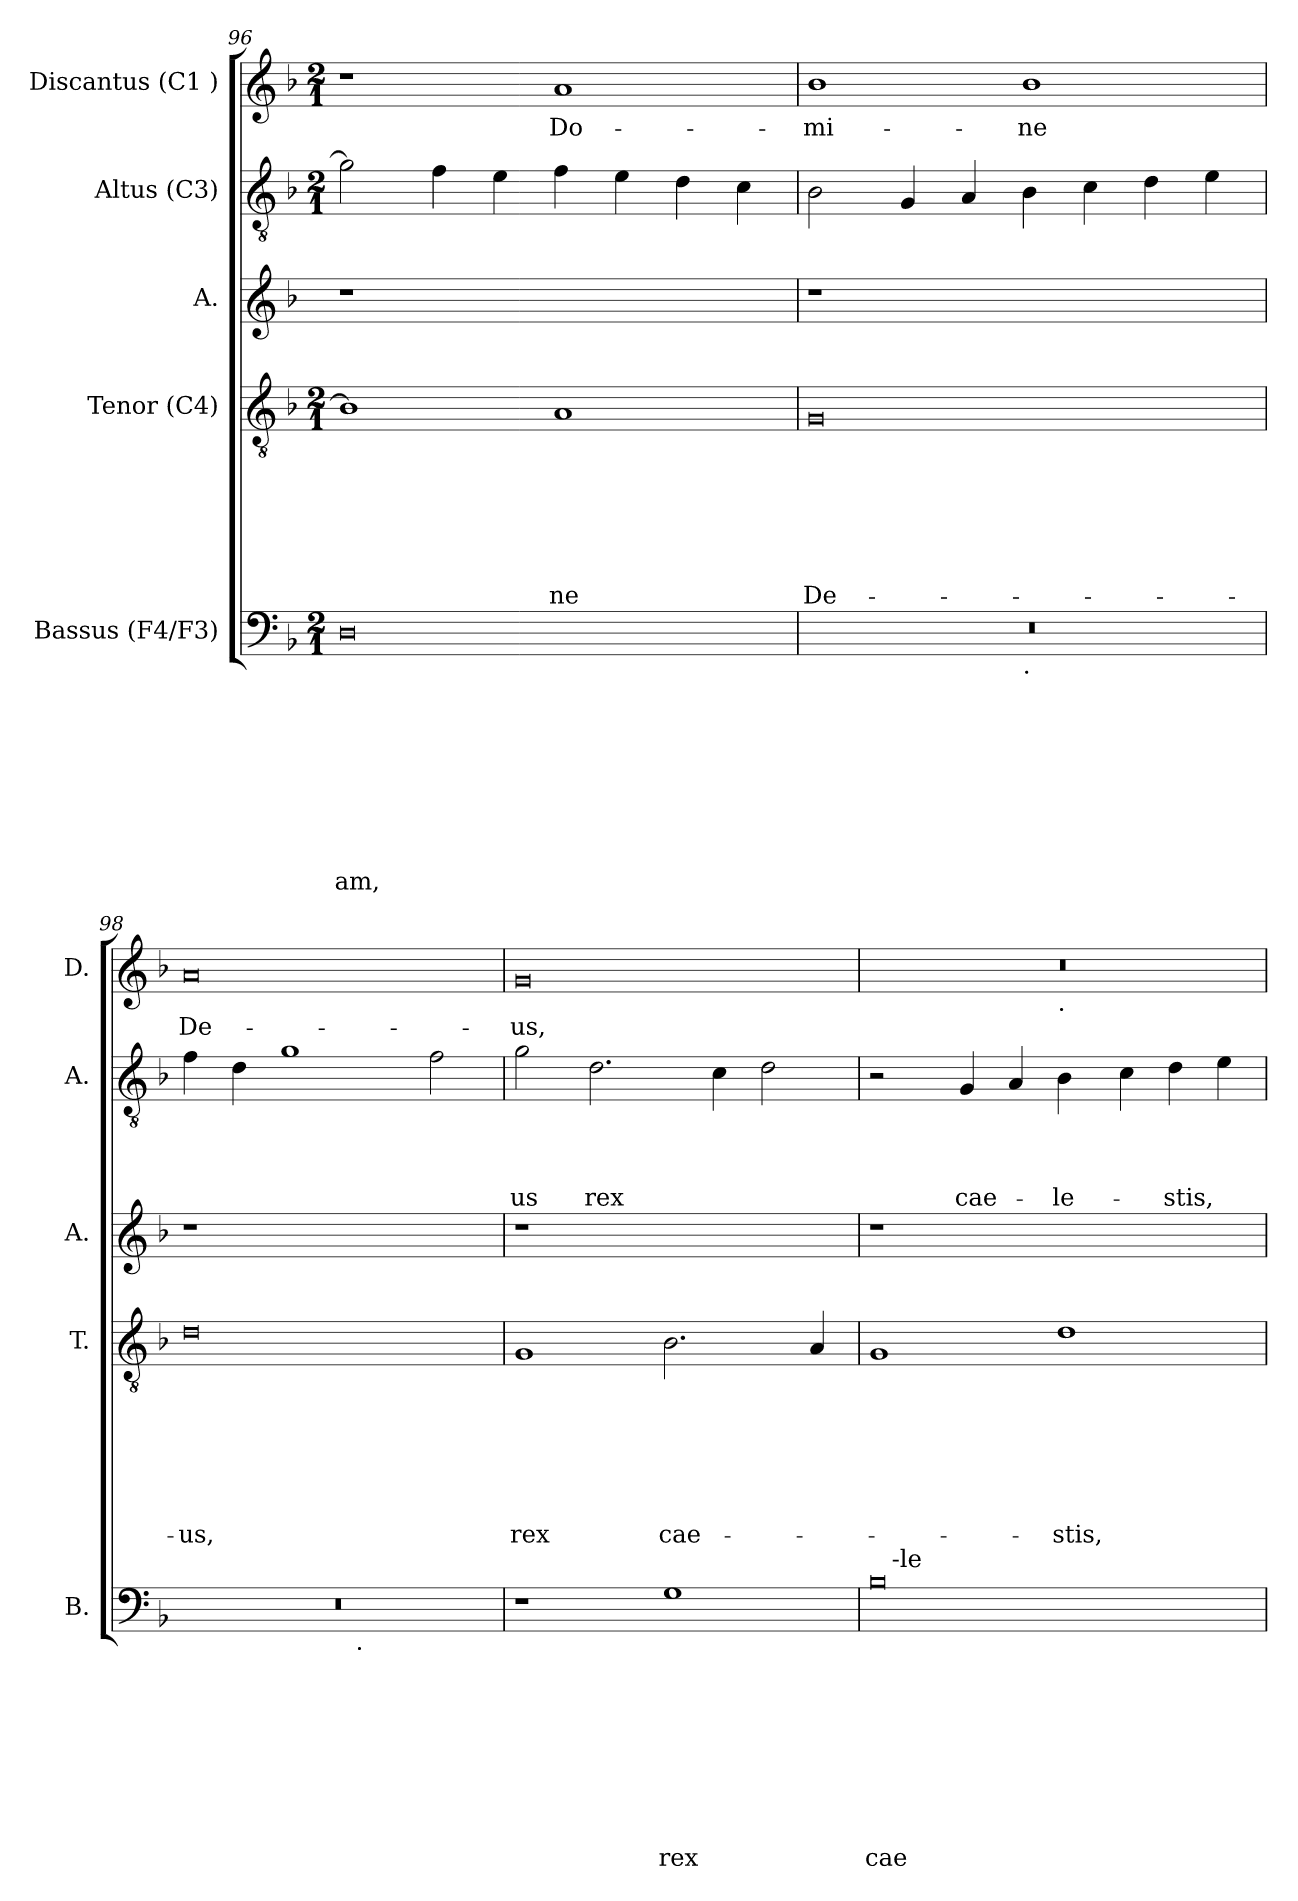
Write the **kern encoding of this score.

**kern	**text	**text	**text	**text	**text	**text	**text	**text	**text	**kern	**text	**text	**text	**text	**text	**text	**text	**kern	**kern	**text	**text	**text	**text	**kern	**text
*part5	*part5	*part5	*part5	*part5	*part5	*part5	*part5	*part5	*part5	*part4	*part4	*part4	*part4	*part4	*part4	*part4	*part4	*part3	*part2	*part2	*part2	*part2	*part2	*part1	*part1
*staff5	*staff5	*staff5	*staff5	*staff5	*staff5	*staff5	*staff5	*staff5	*staff5	*staff4	*staff4	*staff4	*staff4	*staff4	*staff4	*staff4	*staff4	*staff3	*staff2	*staff2	*staff2	*staff2	*staff2	*staff1	*staff1
*I"Bassus (F4/F3)	*	*	*	*	*	*	*	*	*	*I"Tenor (C4)	*	*	*	*	*	*	*	*I"A.	*I"Altus (C3)	*	*	*	*	*I"Discantus (C1 )	*
*I'B.	*	*	*	*	*	*	*	*	*	*I'T.	*	*	*	*	*	*	*	*I'A.	*I'A.	*	*	*	*	*I'D.	*
!!LO:LB:g=z
*clefF4	*	*	*	*	*	*	*	*	*	*clefGv2	*	*	*	*	*	*	*	*clefG2	*clefGv2	*	*	*	*	*clefG2	*
*k[b-]	*	*	*	*	*	*	*	*	*	*k[b-]	*	*	*	*	*	*	*	*k[b-]	*k[b-]	*	*	*	*	*k[b-]	*
*F:	*	*	*	*	*	*	*	*	*	*F:	*	*	*	*	*	*	*	*F:	*F:	*	*	*	*	*F:	*
*M2/1	*	*	*	*	*	*	*	*	*	*M2/1	*	*	*	*	*	*	*	*	*M2/1	*	*	*	*	*M2/1	*
=96	=96	=96	=96	=96	=96	=96	=96	=96	=96	=96	=96	=96	=96	=96	=96	=96	=96	=96	=96	=96	=96	=96	=96	=96	=96
!	!	!	!	!	!	!	!	!	!LO:LY:b	!	!	!	!	!	!	!	!	!	!	!	!	!	!	!	!
0D	.	.	.	.	.	.	.	.	-am,	1B-]	.	.	.	.	.	.	.	1r	2g\]	.	.	.	.	1r	.
.	.	.	.	.	.	.	.	.	.	.	.	.	.	.	.	.	.	.	4f\	.	.	.	.	.	.
.	.	.	.	.	.	.	.	.	.	.	.	.	.	.	.	.	.	.	4e\	.	.	.	.	.	.
!	!	!	!	!	!	!	!	!	!	!	!	!	!	!	!	!	!LO:LY:b	!	!	!	!	!	!	!	!LO:LY:b
.	.	.	.	.	.	.	.	.	.	1A	.	.	.	.	.	.	-ne	1ryy	4f\	.	.	.	.	1a	Do-
.	.	.	.	.	.	.	.	.	.	.	.	.	.	.	.	.	.	.	4e\	.	.	.	.	.	.
.	.	.	.	.	.	.	.	.	.	.	.	.	.	.	.	.	.	.	4d\	.	.	.	.	.	.
.	.	.	.	.	.	.	.	.	.	.	.	.	.	.	.	.	.	.	4c\	.	.	.	.	.	.
=97	=97	=97	=97	=97	=97	=97	=97	=97	=97	=97	=97	=97	=97	=97	=97	=97	=97	=97	=97	=97	=97	=97	=97	=97	=97
!	!	!	!	!	!	!	!	!	!	!	!	!	!	!	!	!	!LO:LY:b:rj	!	!	!	!	!	!	!	!LO:LY:b
*^	*	*	*	*	*	*	*	*	*	*	*	*	*	*	*	*	*	*	*	*	*	*	*	*	*
0r	1ryy	.	.	.	.	.	.	.	.	.	0G	.	.	.	.	.	.	De-	1r	2B-\	.	.	.	.	1b-	-mi-
.	.	.	.	.	.	.	.	.	.	.	.	.	.	.	.	.	.	.	.	4G/	.	.	.	.	.	.
.	.	.	.	.	.	.	.	.	.	.	.	.	.	.	.	.	.	.	.	4A/	.	.	.	.	.	.
!	!LO:TX:b:t=.	!	!	!	!	!	!	!	!	!	!	!	!	!	!	!	!	!	!	!	!	!	!	!	!	!
!	!	!	!	!	!	!	!	!	!	!	!	!	!	!	!	!	!	!	!	!	!	!	!	!	!	!LO:LY:b
.	1ryy	.	.	.	.	.	.	.	.	.	.	.	.	.	.	.	.	.	1ryy	4B-\	.	.	.	.	1b-	-ne
.	.	.	.	.	.	.	.	.	.	.	.	.	.	.	.	.	.	.	.	4c\	.	.	.	.	.	.
.	.	.	.	.	.	.	.	.	.	.	.	.	.	.	.	.	.	.	.	4d\	.	.	.	.	.	.
.	.	.	.	.	.	.	.	.	.	.	.	.	.	.	.	.	.	.	.	4e\	.	.	.	.	.	.
=98	=98	=98	=98	=98	=98	=98	=98	=98	=98	=98	=98	=98	=98	=98	=98	=98	=98	=98	=98	=98	=98	=98	=98	=98	=98	=98
!	!	!	!	!	!	!	!	!	!	!	!	!	!	!	!	!	!	!LO:LY:b	!	!	!	!	!	!	!	!LO:LY:b:rj
0r	1ryy	.	.	.	.	.	.	.	.	.	0d	.	.	.	.	.	.	-us,	1r	4f\	.	.	.	.	0a	De-
.	.	.	.	.	.	.	.	.	.	.	.	.	.	.	.	.	.	.	.	4d\	.	.	.	.	.	.
.	.	.	.	.	.	.	.	.	.	.	.	.	.	.	.	.	.	.	.	1g	.	.	.	.	.	.
!	!LO:TX:b:t=.	!	!	!	!	!	!	!	!	!	!	!	!	!	!	!	!	!	!	!	!	!	!	!	!	!
.	1ryy	.	.	.	.	.	.	.	.	.	.	.	.	.	.	.	.	.	1ryy	.	.	.	.	.	.	.
.	.	.	.	.	.	.	.	.	.	.	.	.	.	.	.	.	.	.	.	2f\	.	.	.	.	.	.
=99	=99	=99	=99	=99	=99	=99	=99	=99	=99	=99	=99	=99	=99	=99	=99	=99	=99	=99	=99	=99	=99	=99	=99	=99	=99	=99
!	!	!	!	!	!	!	!	!	!	!	!	!	!	!	!	!	!	!LO:LY:b	!	!	!	!	!	!LO:LY:b	!	!LO:LY:b
*v	*v	*	*	*	*	*	*	*	*	*	*	*	*	*	*	*	*	*	*	*	*	*	*	*	*	*
1r	.	.	.	.	.	.	.	.	.	1G	.	.	.	.	.	.	rex	1r	2g\	.	.	.	-us	0g	-us,
!	!	!	!	!	!	!	!	!	!	!	!	!	!	!	!	!	!	!	!	!	!	!	!LO:LY:b	!	!
.	.	.	.	.	.	.	.	.	.	.	.	.	.	.	.	.	.	.	2.d\	.	.	.	rex	.	.
!	!	!	!	!	!	!	!	!	!LO:LY:b	!	!	!	!	!	!	!	!LO:LY:b	!	!	!	!	!	!	!	!
1G	.	.	.	.	.	.	.	.	rex	2.B-\	.	.	.	.	.	.	cae-	1ryy	.	.	.	.	.	.	.
.	.	.	.	.	.	.	.	.	.	.	.	.	.	.	.	.	.	.	4c\	.	.	.	.	.	.
.	.	.	.	.	.	.	.	.	.	.	.	.	.	.	.	.	.	.	2d\	.	.	.	.	.	.
.	.	.	.	.	.	.	.	.	.	4A/	.	.	.	.	.	.	.	.	.	.	.	.	.	.	.
!!LO:LB:g=z
=100	=100	=100	=100	=100	=100	=100	=100	=100	=100	=100	=100	=100	=100	=100	=100	=100	=100	=100	=100	=100	=100	=100	=100	=100	=100
!	!	!	!	!	!	!	!	!	!LO:LY:b	!	!	!	!	!	!	!	!	!	!	!	!	!	!	!	!
*^	*	*	*	*	*	*	*	*	*	*	*	*	*	*	*	*	*	*	*	*	*	*	*	*^	*
0B-	16ryy	.	.	.	.	.	.	.	.	cae-	1G	.	.	.	.	.	.	.	1r	2r	.	.	.	.	0r	1ryy	.
!	!LO:TX:a:t=-le	!	!	!	!	!	!	!	!	!	!	!	!	!	!	!	!	!	!	!	!	!	!	!	!	!	!
.	1ryy	.	.	.	.	.	.	.	.	.	.	.	.	.	.	.	.	.	.	.	.	.	.	.	.	.	.
!	!	!	!	!	!	!	!	!	!	!	!	!	!	!	!	!	!	!	!	!	!	!	!	!LO:LY:b	!	!	!
.	.	.	.	.	.	.	.	.	.	.	.	.	.	.	.	.	.	.	.	4G/	.	.	.	cae-	.	.	.
.	.	.	.	.	.	.	.	.	.	.	.	.	.	.	.	.	.	.	.	4A/	.	.	.	.	.	.	.
!	!	!	!	!	!	!	!	!	!	!	!	!	!	!	!	!	!	!	!	!	!	!	!	!	!	!LO:TX:b:t=.	!
!	!	!	!	!	!	!	!	!	!	!	!	!	!	!	!	!	!	!LO:LY:b	!	!	!	!	!	!LO:LY:b	!	!	!
.	.	.	.	.	.	.	.	.	.	.	1d	.	.	.	.	.	.	-stis,	1ryy	4B-\	.	.	.	-le-	.	1ryy	.
.	2...ryy	.	.	.	.	.	.	.	.	.	.	.	.	.	.	.	.	.	.	.	.	.	.	.	.	.	.
.	.	.	.	.	.	.	.	.	.	.	.	.	.	.	.	.	.	.	.	4c\	.	.	.	.	.	.	.
!	!	!	!	!	!	!	!	!	!	!	!	!	!	!	!	!	!	!	!	!	!	!	!	!LO:LY:b	!	!	!
.	.	.	.	.	.	.	.	.	.	.	.	.	.	.	.	.	.	.	.	4d\	.	.	.	-stis,	.	.	.
.	.	.	.	.	.	.	.	.	.	.	.	.	.	.	.	.	.	.	.	4e\	.	.	.	.	.	.	.
*v	*v	*	*	*	*	*	*	*	*	*	*	*	*	*	*	*	*	*	*	*	*	*	*	*	*v	*v	*
=	=	=	=	=	=	=	=	=	=	=	=	=	=	=	=	=	=	=	=	=	=	=	=	=	=
*-	*-	*-	*-	*-	*-	*-	*-	*-	*-	*-	*-	*-	*-	*-	*-	*-	*-	*-	*-	*-	*-	*-	*-	*-	*-
